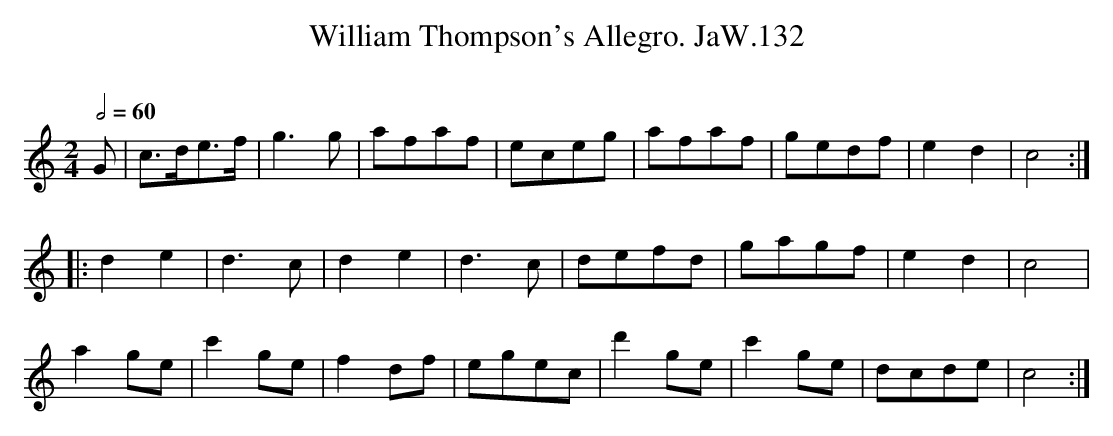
X:1
T:William Thompson's Allegro. JaW.132
M:2/4
L:1/8
Q:1/2=60
O:
K:C
G|c>de>f|g3g|afaf|eceg|afaf|gedf|e2d2|c4:|
|:d2e2|d3c|d2e2|d3c|defd|gagf|e2d2|c4|
a2ge|c'2ge|f2df|egec|d'2ge|c'2ge|dcde|c4:|
